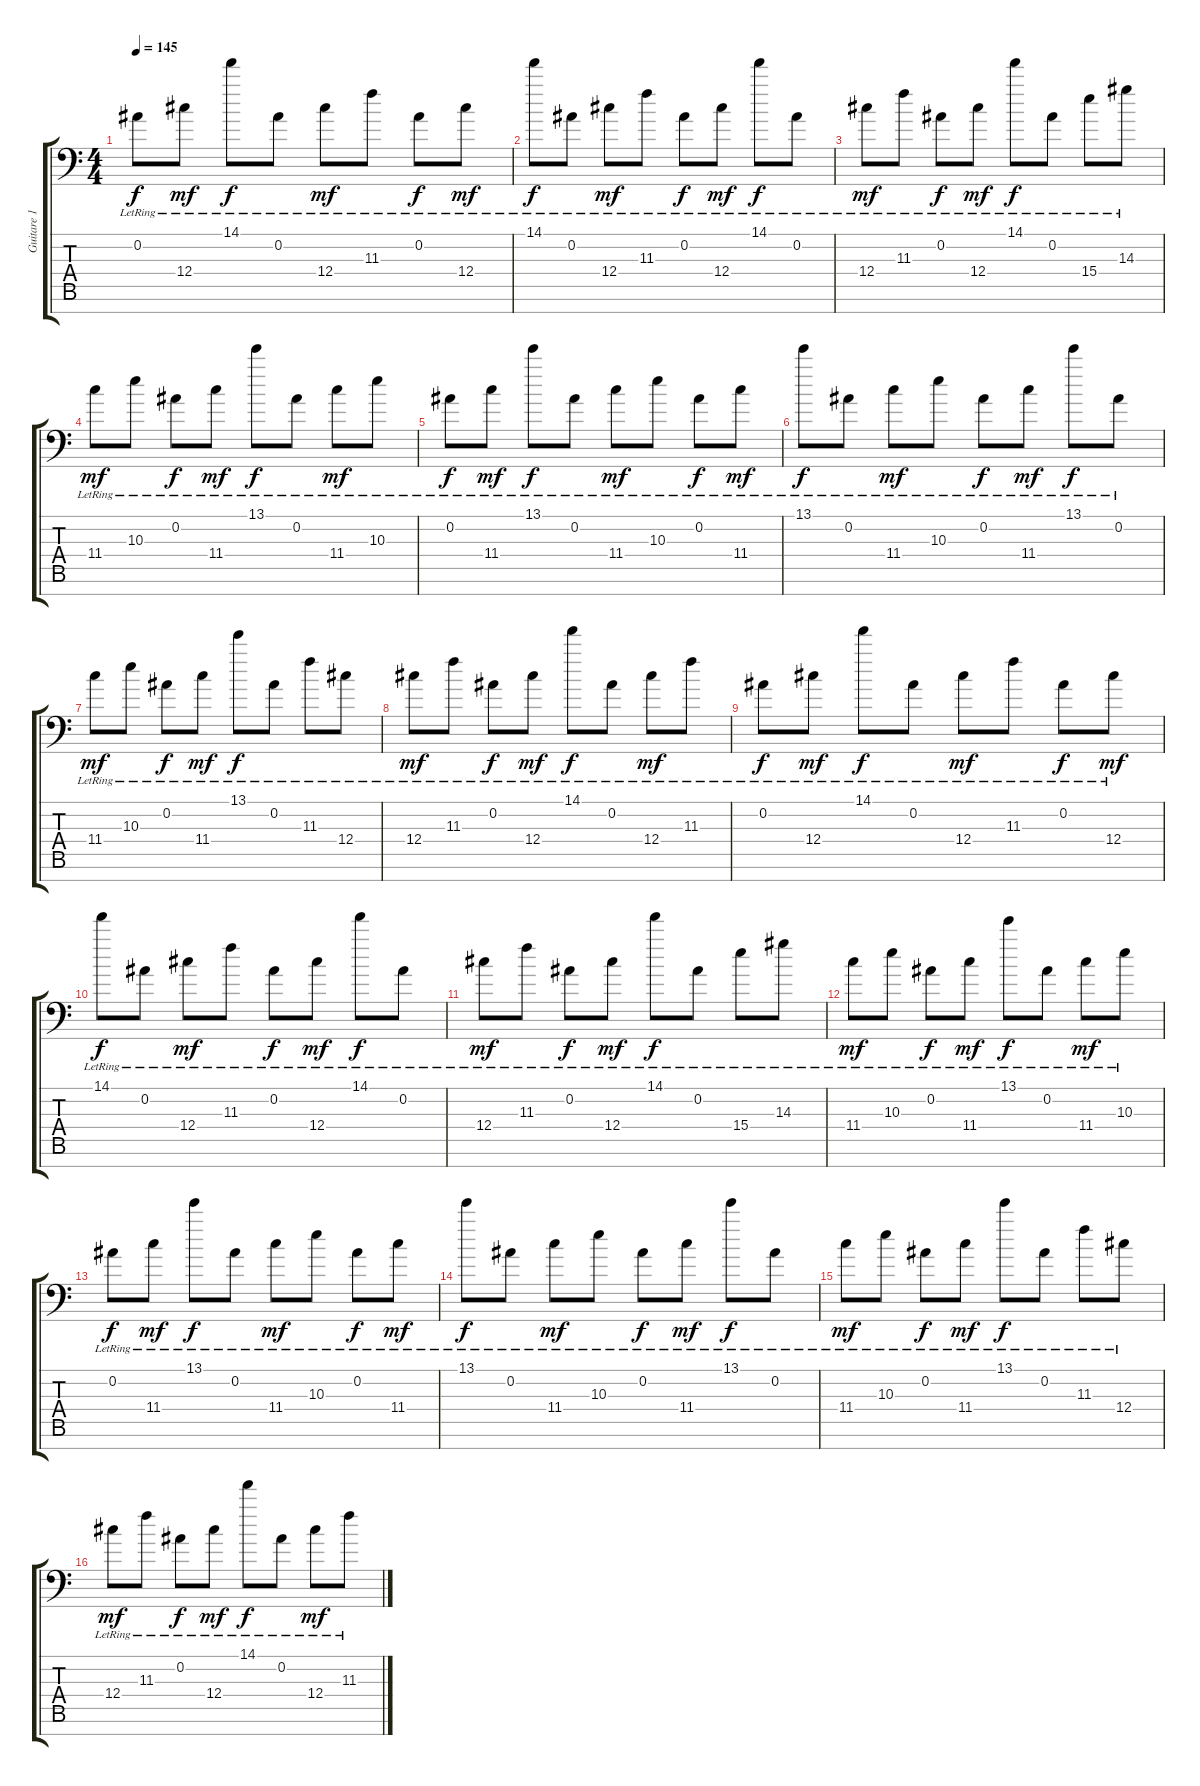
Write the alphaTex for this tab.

\track ("Guitare 1" "Guitare 1") {instrument electricguitarjazz}
\staff {score tabs}
\tuning (Eb4 Bb3 Gb3 Db3 Ab2 Eb2 Bb1) {hide}
\ts (4 4)
\tempo 145
\clef f4
\ks c
0.2{lr}.8{dy f} 12.4{lr}.8{dy mf} 14.1{lr}.8{dy f} 0.2{lr}.8 12.4{lr}.8{dy mf} 11.3{lr}.8 0.2{lr}.8{dy f} 12.4{lr}.8{dy mf} |
14.1{lr}.8{dy f} 0.2{lr}.8 12.4{lr}.8{dy mf} 11.3{lr}.8 0.2{lr}.8{dy f} 12.4{lr}.8{dy mf} 14.1{lr}.8{dy f} 0.2{lr}.8 |
12.4{lr}.8{dy mf} 11.3{lr}.8 0.2{lr}.8{dy f} 12.4{lr}.8{dy mf} 14.1{lr}.8{dy f} 0.2{lr}.8 15.4{lr}.8 14.3{lr}.8 |
11.4{lr}.8{dy mf} 10.3{lr}.8 0.2{lr}.8{dy f} 11.4{lr}.8{dy mf} 13.1{lr}.8{dy f} 0.2{lr}.8 11.4{lr}.8{dy mf} 10.3{lr}.8 |
0.2{lr}.8{dy f} 11.4{lr}.8{dy mf} 13.1{lr}.8{dy f} 0.2{lr}.8 11.4{lr}.8{dy mf} 10.3{lr}.8 0.2{lr}.8{dy f} 11.4{lr}.8{dy mf} |
13.1{lr}.8{dy f} 0.2{lr}.8 11.4{lr}.8{dy mf} 10.3{lr}.8 0.2{lr}.8{dy f} 11.4{lr}.8{dy mf} 13.1{lr}.8{dy f} 0.2{lr}.8 |
11.4{lr}.8{dy mf} 10.3{lr}.8 0.2{lr}.8{dy f} 11.4{lr}.8{dy mf} 13.1{lr}.8{dy f} 0.2{lr}.8 11.3{lr}.8 12.4{lr}.8 |
12.4{lr}.8{dy mf} 11.3{lr}.8 0.2{lr}.8{dy f} 12.4{lr}.8{dy mf} 14.1{lr}.8{dy f} 0.2{lr}.8 12.4{lr}.8{dy mf} 11.3{lr}.8 |
0.2{lr}.8{dy f} 12.4{lr}.8{dy mf} 14.1{lr}.8{dy f} 0.2{lr}.8 12.4{lr}.8{dy mf} 11.3{lr}.8 0.2{lr}.8{dy f} 12.4{lr}.8{dy mf} |
14.1{lr}.8{dy f} 0.2{lr}.8 12.4{lr}.8{dy mf} 11.3{lr}.8 0.2{lr}.8{dy f} 12.4{lr}.8{dy mf} 14.1{lr}.8{dy f} 0.2{lr}.8 |
12.4{lr}.8{dy mf} 11.3{lr}.8 0.2{lr}.8{dy f} 12.4{lr}.8{dy mf} 14.1{lr}.8{dy f} 0.2{lr}.8 15.4{lr}.8 14.3{lr}.8 |
11.4{lr}.8{dy mf} 10.3{lr}.8 0.2{lr}.8{dy f} 11.4{lr}.8{dy mf} 13.1{lr}.8{dy f} 0.2{lr}.8 11.4{lr}.8{dy mf} 10.3{lr}.8 |
0.2{lr}.8{dy f} 11.4{lr}.8{dy mf} 13.1{lr}.8{dy f} 0.2{lr}.8 11.4{lr}.8{dy mf} 10.3{lr}.8 0.2{lr}.8{dy f} 11.4{lr}.8{dy mf} |
13.1{lr}.8{dy f} 0.2{lr}.8 11.4{lr}.8{dy mf} 10.3{lr}.8 0.2{lr}.8{dy f} 11.4{lr}.8{dy mf} 13.1{lr}.8{dy f} 0.2{lr}.8 |
11.4{lr}.8{dy mf} 10.3{lr}.8 0.2{lr}.8{dy f} 11.4{lr}.8{dy mf} 13.1{lr}.8{dy f} 0.2{lr}.8 11.3{lr}.8 12.4{lr}.8 |
12.4{lr}.8{dy mf} 11.3{lr}.8 0.2{lr}.8{dy f} 12.4{lr}.8{dy mf} 14.1{lr}.8{dy f} 0.2{lr}.8 12.4{lr}.8{dy mf} 11.3{lr}.8
